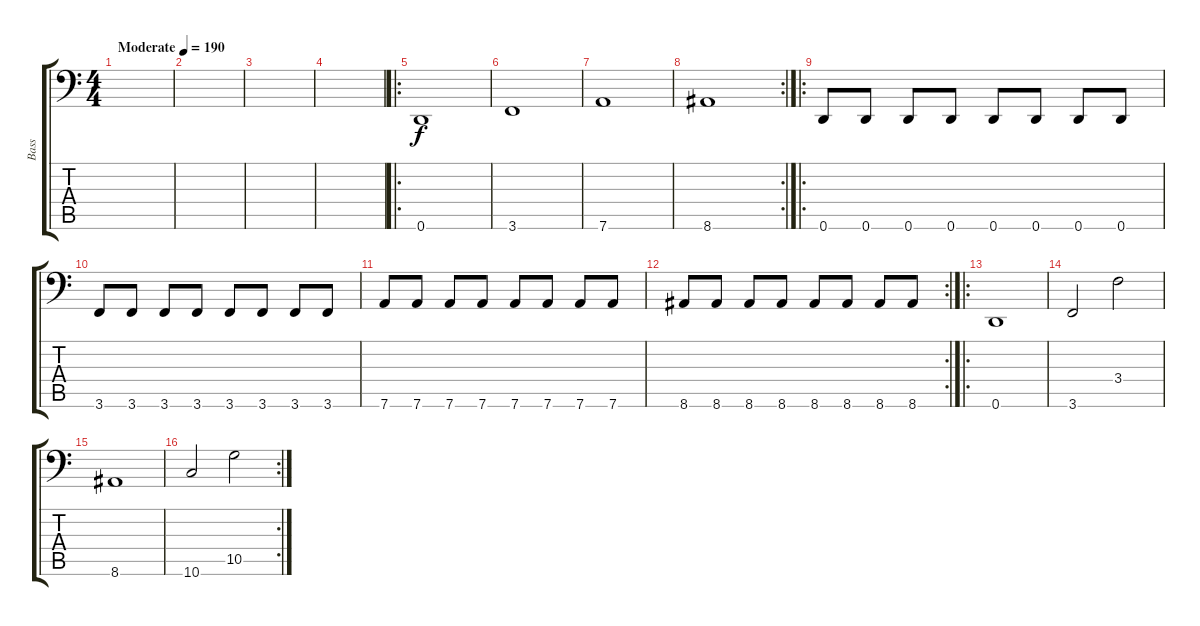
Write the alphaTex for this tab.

\track ("Bass" "Bass") {instrument electricbasspick}
\staff {score tabs}
\tuning (E3 B2 G2 D2 A1 D1) {hide}
\ts (4 4)
\tempo (190 "Moderate")
\clef f4
\ks c
|
|
|
|
\ro
0.6.1 |
3.6.1 |
7.6.1 |
\rc 2
8.6.1 |
\ro
0.6.8 0.6.8 0.6.8 0.6.8 0.6.8 0.6.8 0.6.8 0.6.8 |
3.6.8 3.6.8 3.6.8 3.6.8 3.6.8 3.6.8 3.6.8 3.6.8 |
7.6.8 7.6.8 7.6.8 7.6.8 7.6.8 7.6.8 7.6.8 7.6.8 |
\rc 2
8.6.8 8.6.8 8.6.8 8.6.8 8.6.8 8.6.8 8.6.8 8.6.8 |
\ro
0.6.1 |
3.6.2 3.4.2 |
8.6.1 |
\rc 2
10.6.2 10.5.2
